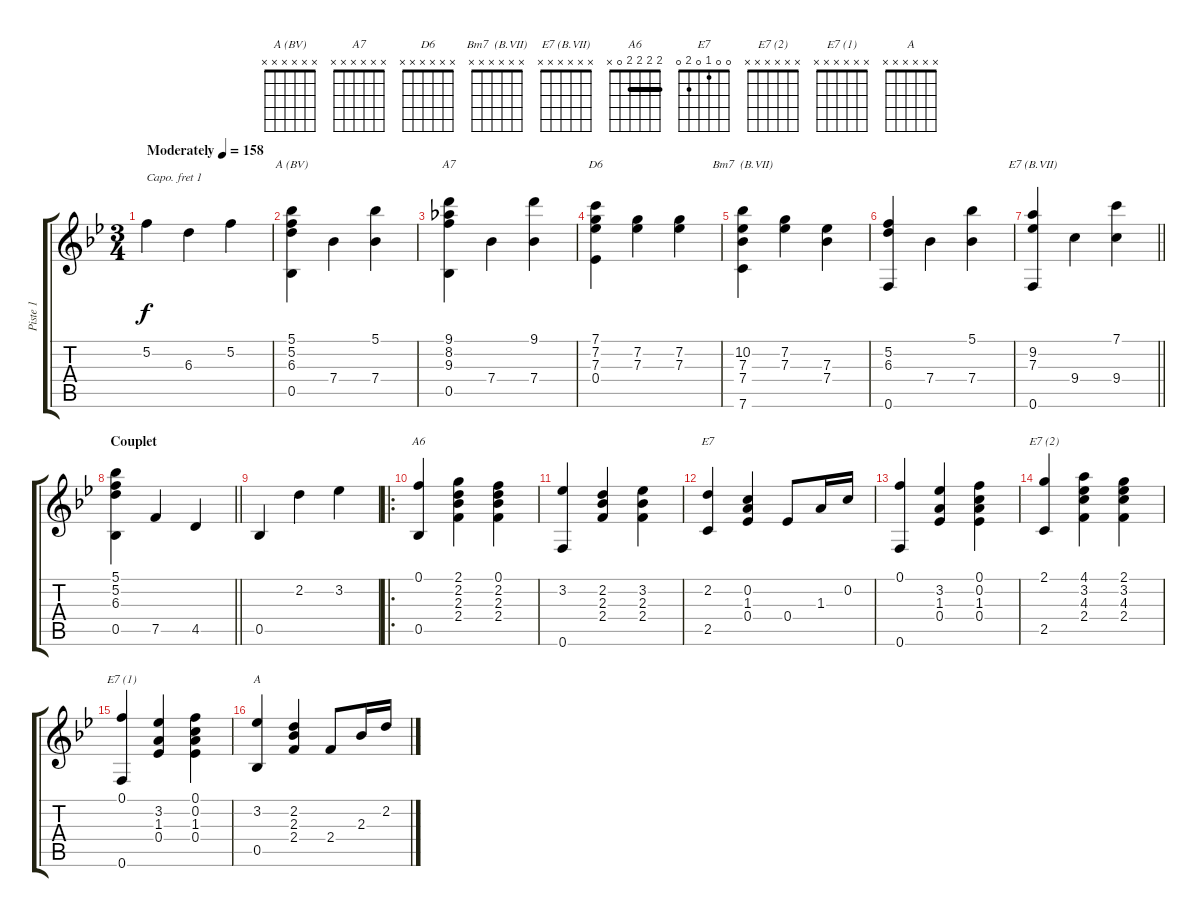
\track ("Piste 1" "Piste 1") {instrument acousticguitarsteel}
\staff {score tabs}
\capo 1
\tuning (E4 B3 G3 D3 A2 E2) {hide}
\chord ("A (BV)" x x x x x x)
\chord ("A7" x x x x x x)
\chord ("D6" x x x x x x)
\chord ("Bm7  (B.VII)" x x x x x x)
\chord ("E7 (B.VII)" x x x x x x)
\chord ("A6" 2 2 2 2 0 x) {barre 2}
\chord ("E7" 0 0 1 0 2 0)
\chord ("E7 (2)" x x x x x x)
\chord ("E7 (1)" x x x x x x)
\chord ("A " x x x x x x)
\ts (3 4)
\tempo (158 "Moderately")
\clef g2
\ks bb
5.2.4{dy f instrument acousticguitarsteel} 6.3.4 5.2.4 |
(5.1 5.2 6.3 0.5).4{ch "A (BV)"} 7.4.4 (5.1 7.4).4 |
(9.1 8.2 9.3 0.5).4{ch "A7"} 7.4.4 (9.1 7.4).4 |
(7.1 7.2 7.3 0.4).4{ch "D6"} (7.2 7.3).4 (7.2 7.3).4 |
(10.2 7.3 7.4 7.6).4{ch "Bm7  (B.VII)"} (7.2 7.3).4 (7.3 7.4).4 |
(5.2 6.3 0.6).4 7.4.4 (5.1 7.4).4 |
\barLineRight lightlight
(9.2 7.3 0.6).4{ch "E7 (B.VII)"} 9.4.4 (7.1 9.4).4 |
\section ("" "Couplet")
\barLineRight lightlight
(5.1 5.2 6.3 0.5).4 7.5.4 4.5.4 |
0.5.4 2.2.4 3.2.4 |
\ro
(0.1 0.5).4{ch "A6"} (2.1 2.2 2.3 2.4).4 (0.1 2.2 2.3 2.4).4 |
(3.2 0.6).4 (2.2 2.3 2.4).4 (3.2 2.3 2.4).4 |
(2.2 2.5).4{ch "E7"} (0.2 1.3 0.4).4 0.4.8 1.3.16 0.2.16 |
(0.1 0.6).4 (3.2 1.3 0.4).4 (0.1 0.2 1.3 0.4).4 |
(2.1 2.5).4{ch "E7 (2)"} (4.1 3.2 4.3 2.4).4 (2.1 3.2 4.3 2.4).4 |
(0.1 0.6).4{ch "E7 (1)"} (3.2 1.3 0.4).4 (0.1 0.2 1.3 0.4).4 |
(3.2 0.5).4{ch "A "} (2.2 2.3 2.4).4 2.4.8 2.3.16 2.2.16
